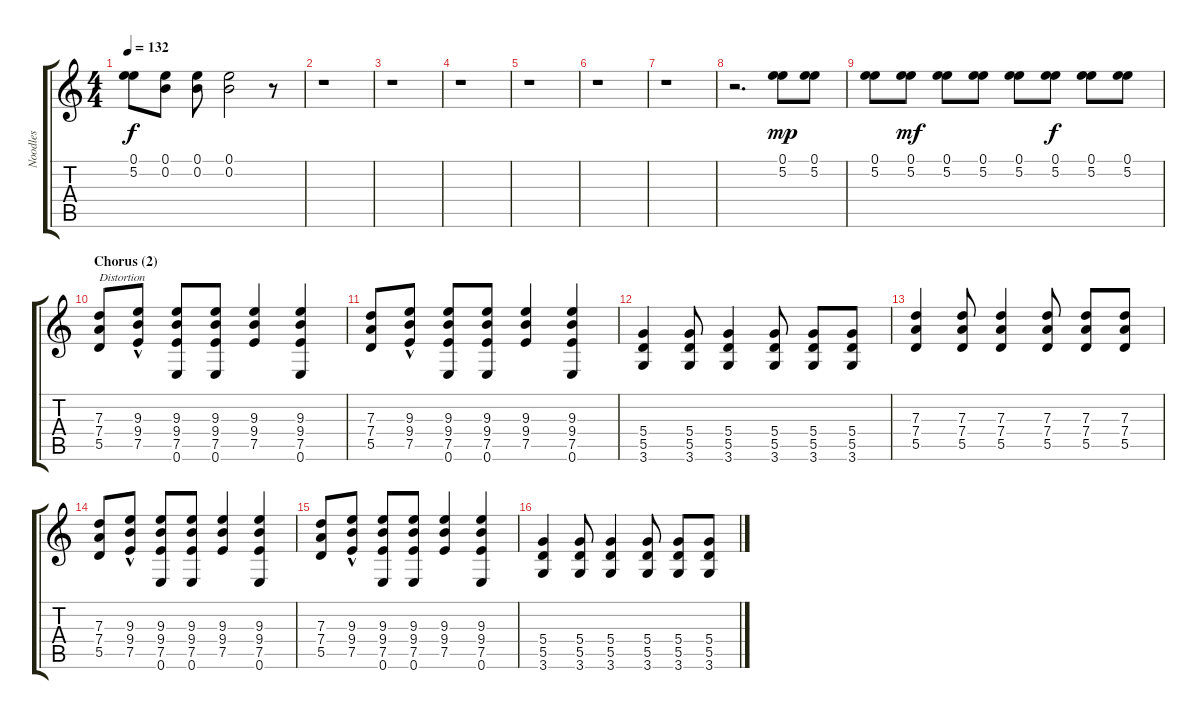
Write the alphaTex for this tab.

\track ("Noodles" "Noodles") {instrument electricguitarclean}
\staff {score tabs}
\tuning (E4 B3 G3 D3 A2 E2) {hide}
\ts (4 4)
\tempo 132
\clef g2
\ks c
(0.1 5.2).8{dy f} (0.1 0.2).8 (0.1 0.2).8 (0.1 0.2).2 r.8 |
r.1 |
r.1 |
r.1 |
r.1 |
r.1 |
r.1 |
r.2{d} (0.1 5.2).8{dy mp} (0.1 5.2).8 |
(0.1 5.2).8 (0.1 5.2).8{dy mf} (0.1 5.2).8 (0.1 5.2).8 (0.1 5.2).8 (0.1 5.2).8{dy f} (0.1 5.2).8 (0.1 5.2).8 |
\section ("" "Chorus (2)")
(7.3 7.4 5.5).8{txt "Distortion" instrument distortionguitar} (9.3 9.4{hac} 7.5).8 (9.3 9.4 7.5 0.6).8 (9.3 9.4 7.5 0.6).8 (9.3 9.4 7.5).4 (9.3 9.4 7.5 0.6).4 |
(7.3 7.4 5.5).8 (9.3 9.4{hac} 7.5).8 (9.3 9.4 7.5 0.6).8 (9.3 9.4 7.5 0.6).8 (9.3 9.4 7.5).4 (9.3 9.4 7.5 0.6).4 |
(5.4 5.5 3.6).4 (5.4 5.5 3.6).8 (5.4 5.5 3.6).4 (5.4 5.5 3.6).8 (5.4 5.5 3.6).8 (5.4 5.5 3.6).8 |
(7.3 7.4 5.5).4 (7.3 7.4 5.5).8 (7.3 7.4 5.5).4 (7.3 7.4 5.5).8 (7.3 7.4 5.5).8 (7.3 7.4 5.5).8 |
(7.3 7.4 5.5).8 (9.3 9.4{hac} 7.5).8 (9.3 9.4 7.5 0.6).8 (9.3 9.4 7.5 0.6).8 (9.3 9.4 7.5).4 (9.3 9.4 7.5 0.6).4 |
(7.3 7.4 5.5).8 (9.3 9.4{hac} 7.5).8 (9.3 9.4 7.5 0.6).8 (9.3 9.4 7.5 0.6).8 (9.3 9.4 7.5).4 (9.3 9.4 7.5 0.6).4 |
(5.4 5.5 3.6).4 (5.4 5.5 3.6).8 (5.4 5.5 3.6).4 (5.4 5.5 3.6).8 (5.4 5.5 3.6).8 (5.4 5.5 3.6).8
